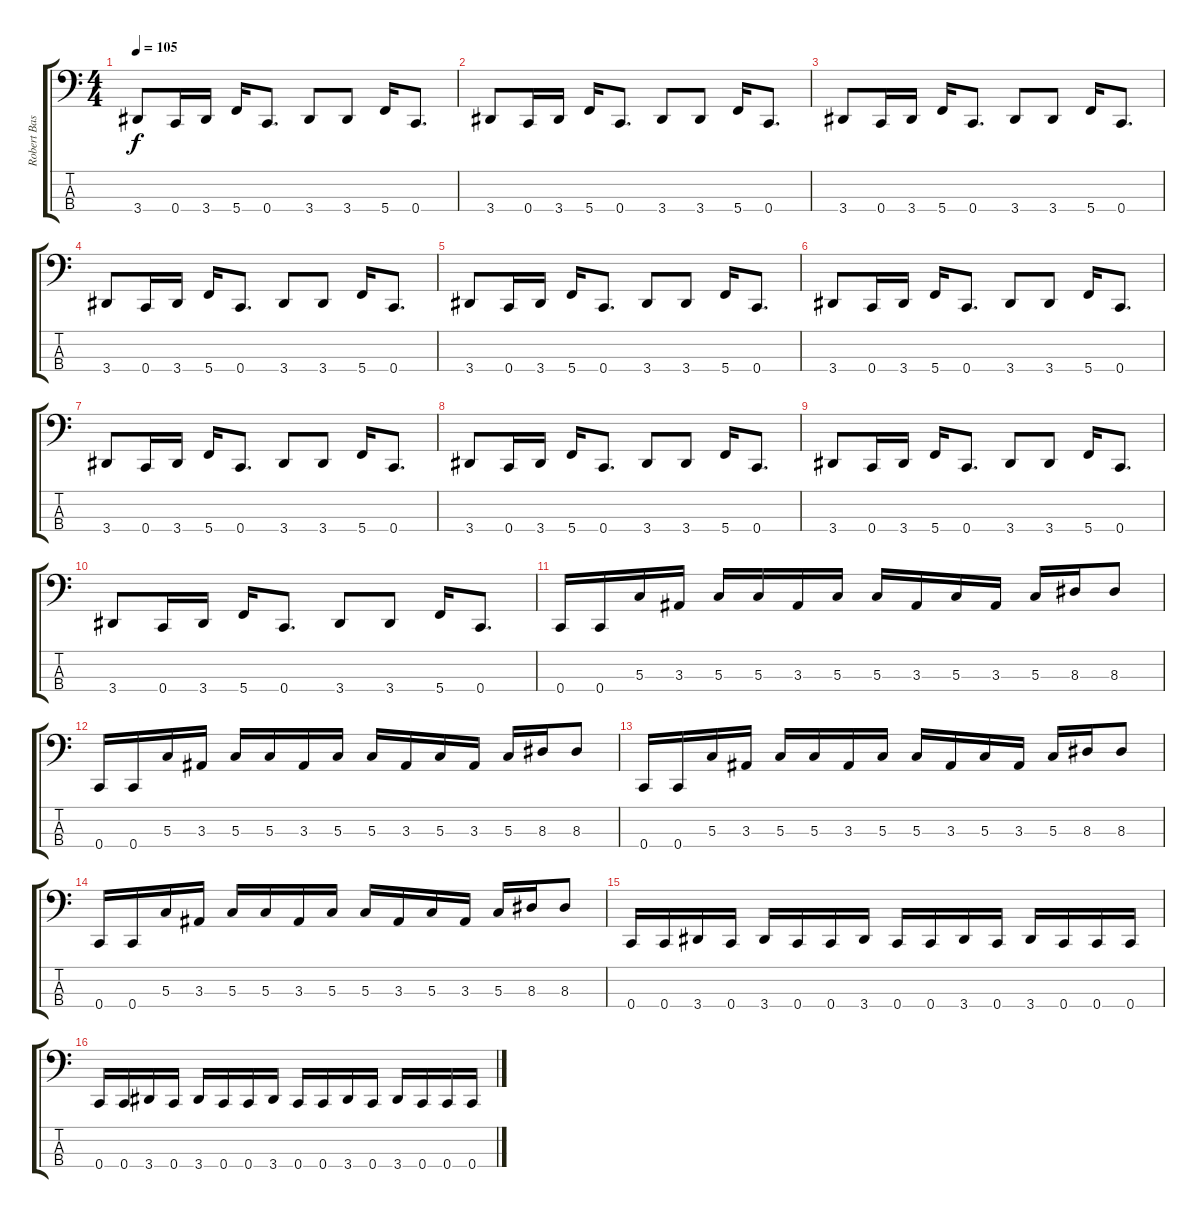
\track ("Robert Bass" "Robert Bas") {instrument electricbassfinger}
\staff {score tabs}
\tuning (F2 C2 G1 C1) {hide}
\ts (4 4)
\tempo 105
\clef f4
\ks c
3.4.8{dy f} 0.4.16 3.4.16 5.4.16 0.4.8{d} 3.4.8 3.4.8 5.4.16 0.4.8{d} |
3.4.8 0.4.16 3.4.16 5.4.16 0.4.8{d} 3.4.8 3.4.8 5.4.16 0.4.8{d} |
3.4.8 0.4.16 3.4.16 5.4.16 0.4.8{d} 3.4.8 3.4.8 5.4.16 0.4.8{d} |
3.4.8 0.4.16 3.4.16 5.4.16 0.4.8{d} 3.4.8 3.4.8 5.4.16 0.4.8{d} |
3.4.8 0.4.16 3.4.16 5.4.16 0.4.8{d} 3.4.8 3.4.8 5.4.16 0.4.8{d} |
3.4.8 0.4.16 3.4.16 5.4.16 0.4.8{d} 3.4.8 3.4.8 5.4.16 0.4.8{d} |
3.4.8 0.4.16 3.4.16 5.4.16 0.4.8{d} 3.4.8 3.4.8 5.4.16 0.4.8{d} |
3.4.8 0.4.16 3.4.16 5.4.16 0.4.8{d} 3.4.8 3.4.8 5.4.16 0.4.8{d} |
3.4.8 0.4.16 3.4.16 5.4.16 0.4.8{d} 3.4.8 3.4.8 5.4.16 0.4.8{d} |
3.4.8 0.4.16 3.4.16 5.4.16 0.4.8{d} 3.4.8 3.4.8 5.4.16 0.4.8{d} |
0.4.16 0.4.16 5.3.16 3.3.16 5.3.16 5.3.16 3.3.16 5.3.16 5.3.16 3.3.16 5.3.16 3.3.16 5.3.16 8.3.16 8.3.8 |
0.4.16 0.4.16 5.3.16 3.3.16 5.3.16 5.3.16 3.3.16 5.3.16 5.3.16 3.3.16 5.3.16 3.3.16 5.3.16 8.3.16 8.3.8 |
0.4.16 0.4.16 5.3.16 3.3.16 5.3.16 5.3.16 3.3.16 5.3.16 5.3.16 3.3.16 5.3.16 3.3.16 5.3.16 8.3.16 8.3.8 |
0.4.16 0.4.16 5.3.16 3.3.16 5.3.16 5.3.16 3.3.16 5.3.16 5.3.16 3.3.16 5.3.16 3.3.16 5.3.16 8.3.16 8.3.8 |
0.4.16 0.4.16 3.4.16 0.4.16 3.4.16 0.4.16 0.4.16 3.4.16 0.4.16 0.4.16 3.4.16 0.4.16 3.4.16 0.4.16 0.4.16 0.4.16 |
0.4.16 0.4.16 3.4.16 0.4.16 3.4.16 0.4.16 0.4.16 3.4.16 0.4.16 0.4.16 3.4.16 0.4.16 3.4.16 0.4.16 0.4.16 0.4.16
